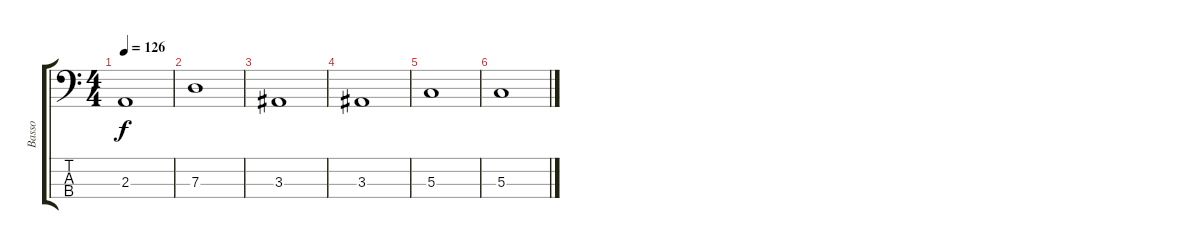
\track ("Basso" "Basso") {instrument electricbassfinger}
\staff {score tabs}
\tuning (F2 C2 G1 D1) {hide}
\ts (4 4)
\tempo 126
\clef f4
\ks c
2.3.1{dy f} |
7.3.1 |
3.3.1 |
3.3.1 |
5.3.1 |
5.3.1
